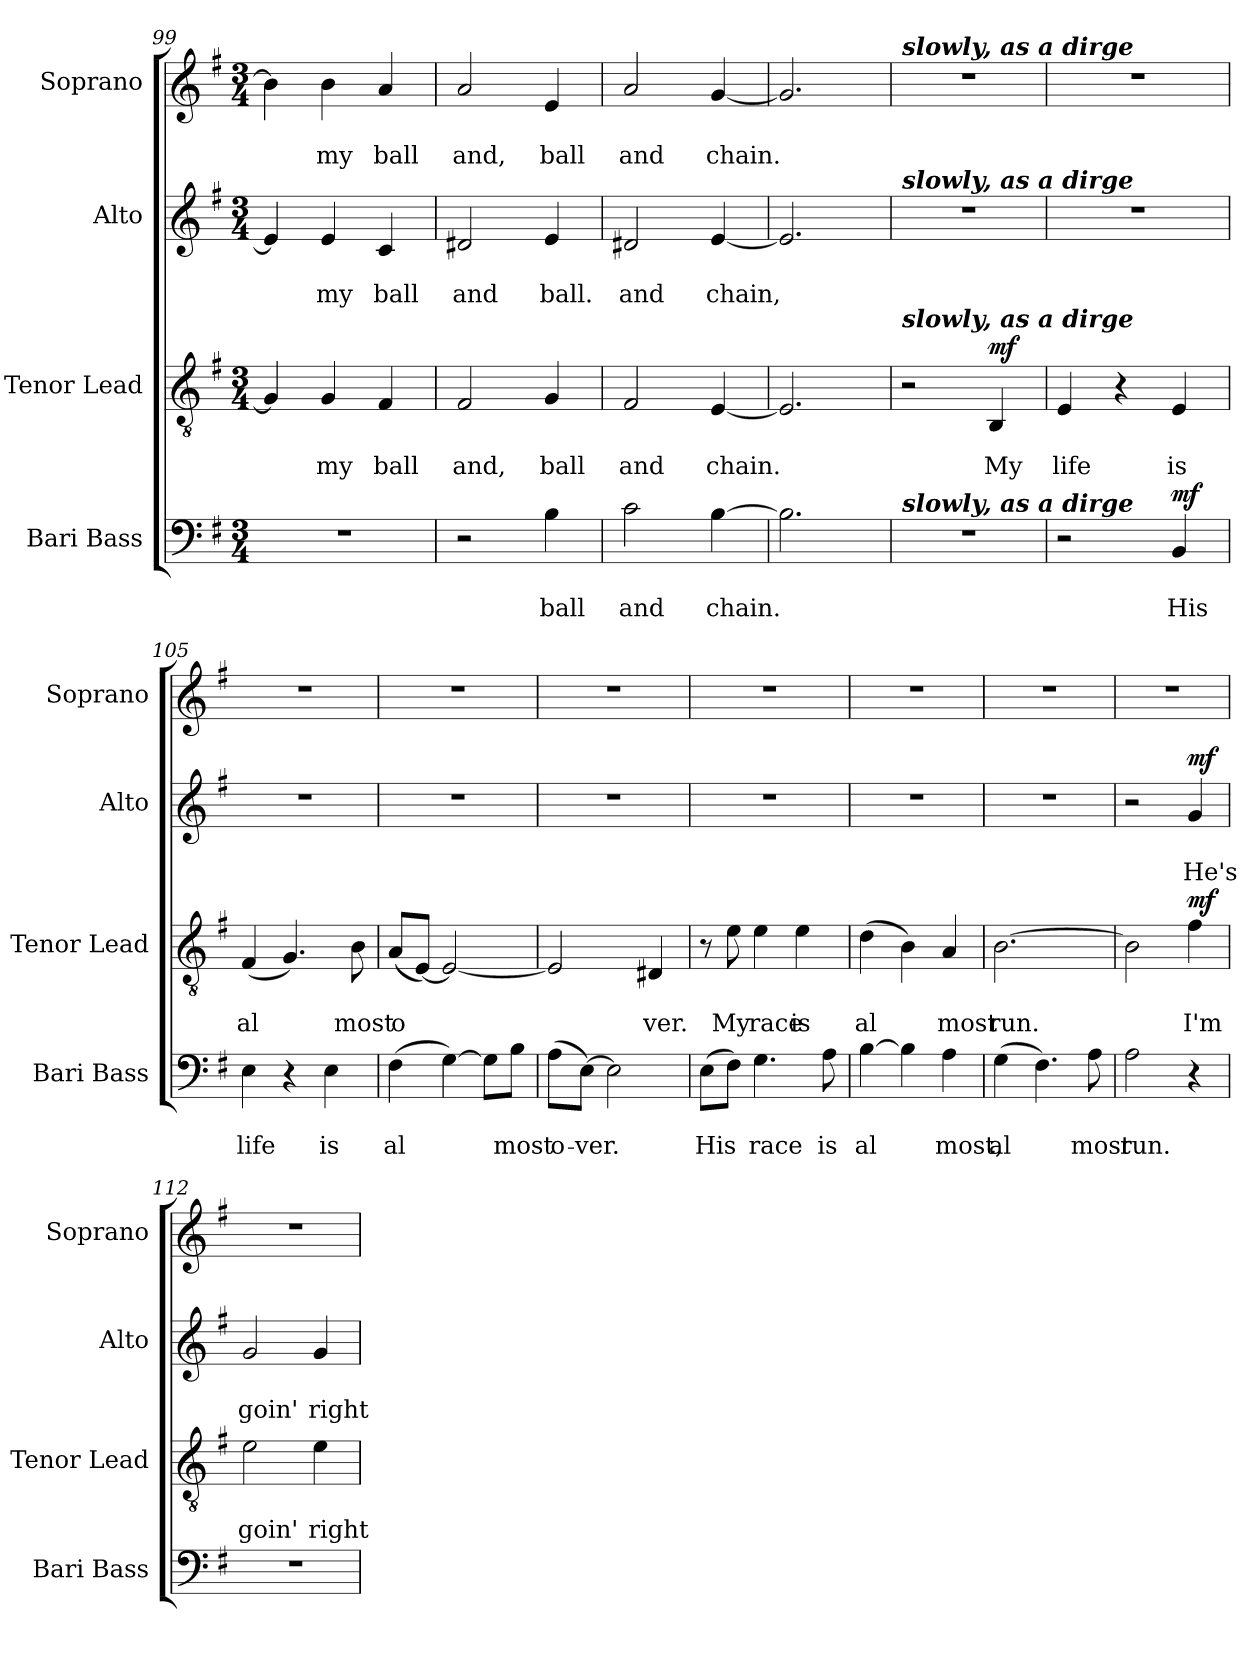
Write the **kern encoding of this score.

**kern	**text	**text	**dynam	**kern	**text	**text	**dynam	**kern	**text	**text	**dynam	**kern	**text	**text
*part4	*part4	*part4	*part4	*part3	*part3	*part3	*part3	*part2	*part2	*part2	*part2	*part1	*part1	*part1
*staff4	*staff4	*staff4	*staff4	*staff3	*staff3	*staff3	*staff3	*staff2	*staff2	*staff2	*staff2	*staff1	*staff1	*staff1
*I"Bari Bass	*	*	*	*I"Tenor Lead	*	*	*	*I"Alto	*	*	*	*I"Soprano	*	*
*I'Bari Bass	*	*	*	*I'Tenor  Lead	*	*	*	*I'Alto	*	*	*	*I'Soprano	*	*
*clefF4	*	*	*	*clefGv2	*	*	*	*clefG2	*	*	*	*clefG2	*	*
*k[f#]	*	*	*	*k[f#]	*	*	*	*k[f#]	*	*	*	*k[f#]	*	*
*M3/4	*	*	*	*M3/4	*	*	*	*M3/4	*	*	*	*M3/4	*	*
=99	=99	=99	=99	=99	=99	=99	=99	=99	=99	=99	=99	=99	=99	=99
2.r	.	.	.	4G/]	.	.	.	4e/]	.	.	.	4b\]	.	.
.	.	.	.	4G/	.	my	.	4e/	.	my	.	4b\	.	my
.	.	.	.	4F#/	.	ball	.	4c/	.	ball	.	4a/	.	ball
=100	=100	=100	=100	=100	=100	=100	=100	=100	=100	=100	=100	=100	=100	=100
2r	.	.	.	2F#/	.	and,	.	2d#X/	.	and	.	2a/	.	and,
4B\	.	ball	.	4G/	.	ball	.	4e/	.	ball.	.	4e/	.	ball
=101	=101	=101	=101	=101	=101	=101	=101	=101	=101	=101	=101	=101	=101	=101
2c\	.	and	.	2F#/	.	and	.	2d#X/	.	and	.	2a/	.	and
[4B\	.	chain.	.	[4E/	.	chain.	.	[4e/	.	chain,	.	[4g/	.	chain.
=102	=102	=102	=102	=102	=102	=102	=102	=102	=102	=102	=102	=102	=102	=102
2.B\]	.	.	.	2.E/]	.	.	.	2.e/]	.	.	.	2.g/]	.	.
=103	=103	=103	=103	=103	=103	=103	=103	=103	=103	=103	=103	=103	=103	=103
*	*	*	*	*	*	*	*	*	*	*	*	*MM70	*	*
!	!	!	!	!	!	!	!	!	!	!	!	!LO:TX:a:Bi:t=slowly, as a dirge	!	!
!	!	!	!	!	!	!	!	!LO:TX:a:Bi:t=slowly, as a dirge	!	!	!	!	!	!
!	!	!	!	!LO:TX:a:Bi:t=slowly, as a dirge	!	!	!	!	!	!	!	!	!	!
!LO:TX:a:Bi:t=slowly, as a dirge	!	!	!	!	!	!	!	!	!	!	!	!	!	!
2.r	.	.	.	2r	.	.	.	2.r	.	.	.	2.r	.	.
!	!	!	!	!	!	!	!LO:DY:a	!	!	!	!	!	!	!
.	.	.	.	4BB/	.	My	mf	.	.	.	.	.	.	.
=104	=104	=104	=104	=104	=104	=104	=104	=104	=104	=104	=104	=104	=104	=104
2r	.	.	.	4E/	.	life	.	2.r	.	.	.	2.r	.	.
.	.	.	.	4r	.	.	.	.	.	.	.	.	.	.
!	!	!	!LO:DY:a	!	!	!	!	!	!	!	!	!	!	!
4BB/	.	His	mf	4E/	.	is	.	.	.	.	.	.	.	.
=105	=105	=105	=105	=105	=105	=105	=105	=105	=105	=105	=105	=105	=105	=105
4E\	.	life	.	(4F#/	.	al	.	2.r	.	.	.	2.r	.	.
4r	.	.	.	4.G/)	.	.	.	.	.	.	.	.	.	.
4E\	.	is	.	.	.	.	.	.	.	.	.	.	.	.
.	.	.	.	8B\	.	most	.	.	.	.	.	.	.	.
=106	=106	=106	=106	=106	=106	=106	=106	=106	=106	=106	=106	=106	=106	=106
(4F#\	.	al	.	(8A/L	.	-o	.	2.r	.	.	.	2.r	.	.
.	.	.	.	[8E/J)	.	.	.	.	.	.	.	.	.	.
[4G\)	.	.	.	2E/_	.	.	.	.	.	.	.	.	.	.
8G\L]	.	.	.	.	.	.	.	.	.	.	.	.	.	.
8B\J	.	most	.	.	.	.	.	.	.	.	.	.	.	.
=107	=107	=107	=107	=107	=107	=107	=107	=107	=107	=107	=107	=107	=107	=107
(8A\L	.	o-	.	2E/]	.	.	.	2.r	.	.	.	2.r	.	.
[8E\J)	.	-ver.	.	.	.	.	.	.	.	.	.	.	.	.
2E\]	.	.	.	.	.	.	.	.	.	.	.	.	.	.
.	.	.	.	4D#X/	.	ver.	.	.	.	.	.	.	.	.
!!LO:PB:g=z
=108	=108	=108	=108	=108	=108	=108	=108	=108	=108	=108	=108	=108	=108	=108
(8E\L	.	His	.	8r	.	.	.	2.r	.	.	.	2.r	.	.
8F#\J)	.	.	.	8e\	.	My	.	.	.	.	.	.	.	.
4.G\	.	race	.	4e\	.	race	.	.	.	.	.	.	.	.
.	.	.	.	4e\	.	is	.	.	.	.	.	.	.	.
8A\	.	is	.	.	.	.	.	.	.	.	.	.	.	.
=109	=109	=109	=109	=109	=109	=109	=109	=109	=109	=109	=109	=109	=109	=109
[4B\	.	-al	.	(4d\	.	al	.	2.r	.	.	.	2.r	.	.
4B\]	.	.	.	4B\)	.	.	.	.	.	.	.	.	.	.
4A\	.	most,	.	4A/	.	most	.	.	.	.	.	.	.	.
=110	=110	=110	=110	=110	=110	=110	=110	=110	=110	=110	=110	=110	=110	=110
(4G\	.	-al	.	[2.B\	.	run.	.	2.r	.	.	.	2.r	.	.
4.F#\)	.	.	.	.	.	.	.	.	.	.	.	.	.	.
8A\	.	most	.	.	.	.	.	.	.	.	.	.	.	.
=111	=111	=111	=111	=111	=111	=111	=111	=111	=111	=111	=111	=111	=111	=111
2A\	.	run.	.	2B\]	.	.	.	2r	.	.	.	2.r	.	.
!	!	!	!	!	!	!	!LO:DY:a	!	!	!	!LO:DY:a	!	!	!
4r	.	.	.	4f#\	.	I'm	mf	4g/	.	He's	mf	.	.	.
=112	=112	=112	=112	=112	=112	=112	=112	=112	=112	=112	=112	=112	=112	=112
2.r	.	.	.	2e\	.	goin'	.	2g/	.	goin'	.	2.r	.	.
.	.	.	.	4e\	.	right	.	4g/	.	right	.	.	.	.
=	=	=	=	=	=	=	=	=	=	=	=	=	=	=
*-	*-	*-	*-	*-	*-	*-	*-	*-	*-	*-	*-	*-	*-	*-
